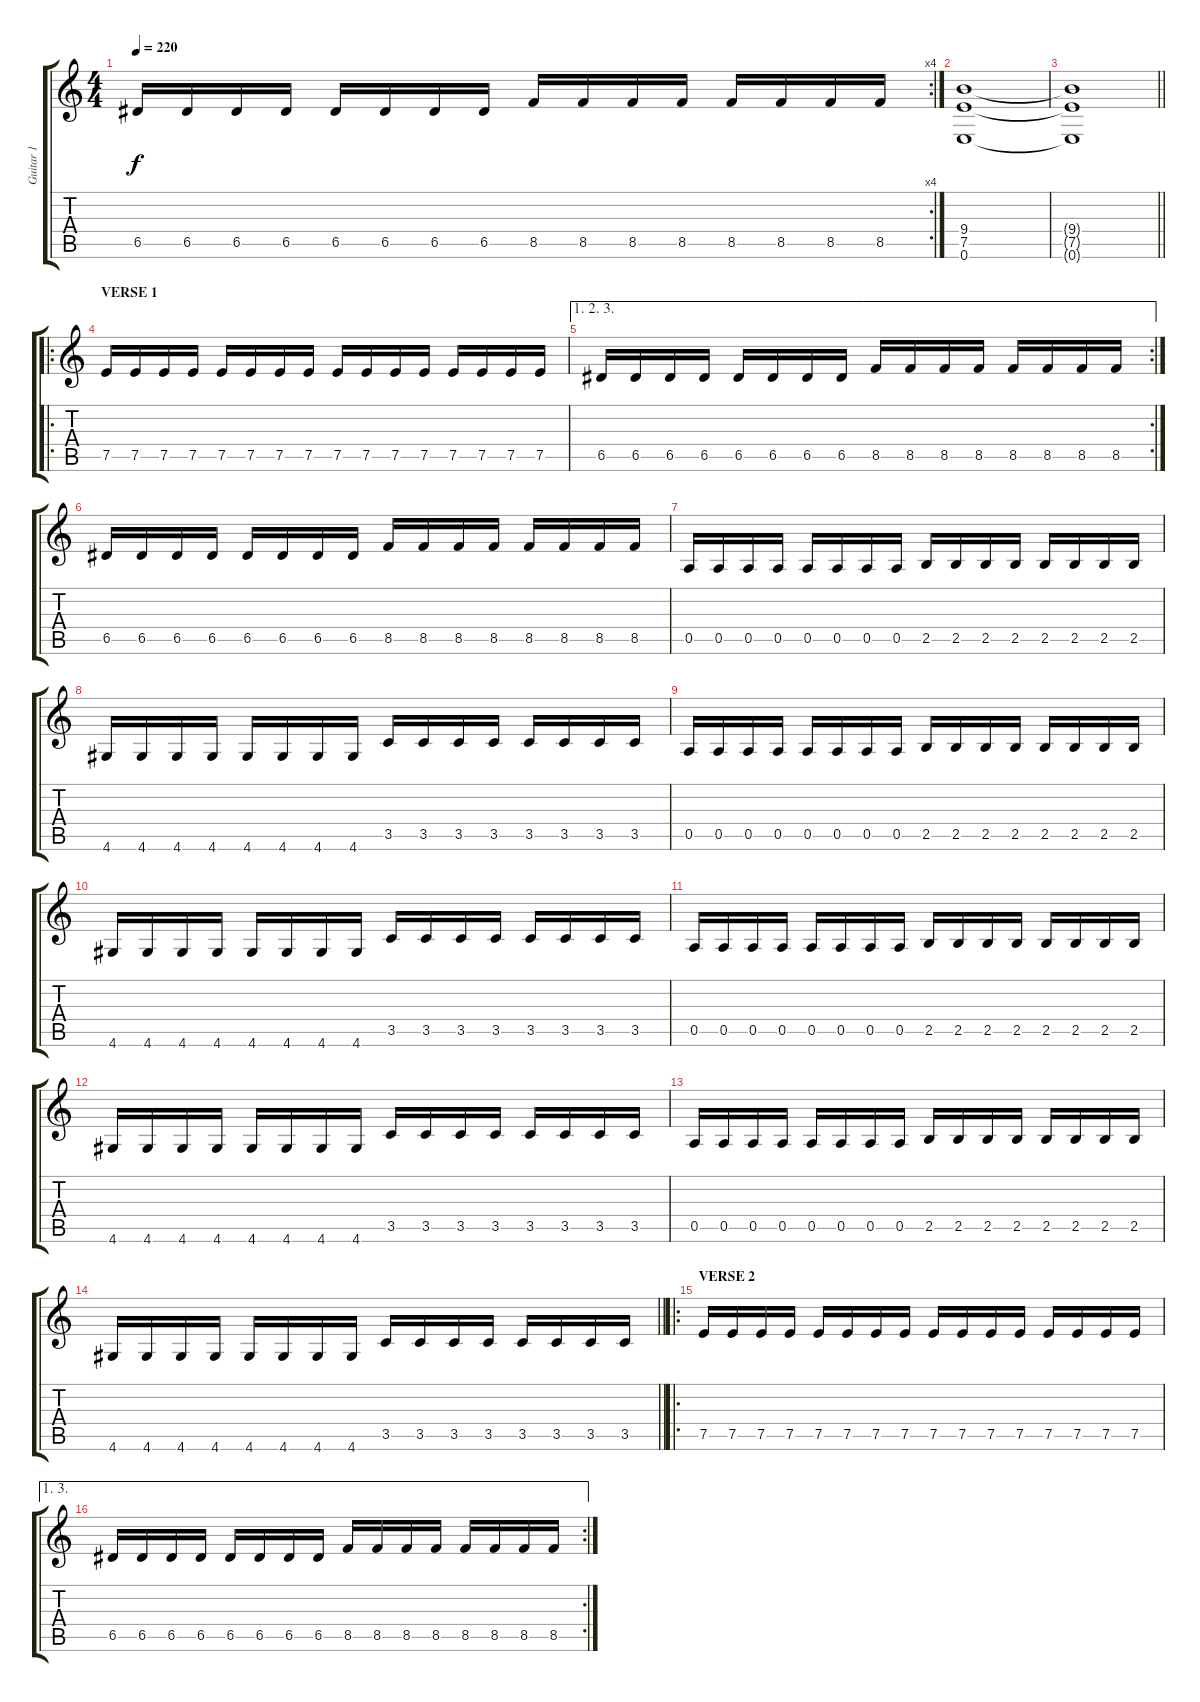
\track ("Guitar 1" "Guitar 1") {instrument distortionguitar}
\staff {score tabs}
\tuning (E4 B3 G3 D3 A2 E2) {hide}
\rc 4
\ts (4 4)
\tempo 220
\clef g2
\ks c
6.5.16{dy f} 6.5.16 6.5.16 6.5.16 6.5.16 6.5.16 6.5.16 6.5.16 8.5.16 8.5.16 8.5.16 8.5.16 8.5.16 8.5.16 8.5.16 8.5.16 |
(9.4 7.5 0.6).1 |
\barLineRight lightlight
(9.4{t} 7.5{t} 0.6{t}).1 |
\ro
\section ("" "VERSE 1")
7.5.16 7.5.16 7.5.16 7.5.16 7.5.16 7.5.16 7.5.16 7.5.16 7.5.16 7.5.16 7.5.16 7.5.16 7.5.16 7.5.16 7.5.16 7.5.16 |
\ae (1 2 3)
\rc 2
6.5.16 6.5.16 6.5.16 6.5.16 6.5.16 6.5.16 6.5.16 6.5.16 8.5.16 8.5.16 8.5.16 8.5.16 8.5.16 8.5.16 8.5.16 8.5.16 |
6.5.16 6.5.16 6.5.16 6.5.16 6.5.16 6.5.16 6.5.16 6.5.16 8.5.16 8.5.16 8.5.16 8.5.16 8.5.16 8.5.16 8.5.16 8.5.16 |
0.5.16 0.5.16 0.5.16 0.5.16 0.5.16 0.5.16 0.5.16 0.5.16 2.5.16 2.5.16 2.5.16 2.5.16 2.5.16 2.5.16 2.5.16 2.5.16 |
4.6.16 4.6.16 4.6.16 4.6.16 4.6.16 4.6.16 4.6.16 4.6.16 3.5.16 3.5.16 3.5.16 3.5.16 3.5.16 3.5.16 3.5.16 3.5.16 |
0.5.16 0.5.16 0.5.16 0.5.16 0.5.16 0.5.16 0.5.16 0.5.16 2.5.16 2.5.16 2.5.16 2.5.16 2.5.16 2.5.16 2.5.16 2.5.16 |
4.6.16 4.6.16 4.6.16 4.6.16 4.6.16 4.6.16 4.6.16 4.6.16 3.5.16 3.5.16 3.5.16 3.5.16 3.5.16 3.5.16 3.5.16 3.5.16 |
0.5.16 0.5.16 0.5.16 0.5.16 0.5.16 0.5.16 0.5.16 0.5.16 2.5.16 2.5.16 2.5.16 2.5.16 2.5.16 2.5.16 2.5.16 2.5.16 |
4.6.16 4.6.16 4.6.16 4.6.16 4.6.16 4.6.16 4.6.16 4.6.16 3.5.16 3.5.16 3.5.16 3.5.16 3.5.16 3.5.16 3.5.16 3.5.16 |
0.5.16 0.5.16 0.5.16 0.5.16 0.5.16 0.5.16 0.5.16 0.5.16 2.5.16 2.5.16 2.5.16 2.5.16 2.5.16 2.5.16 2.5.16 2.5.16 |
\barLineRight lightlight
4.6.16 4.6.16 4.6.16 4.6.16 4.6.16 4.6.16 4.6.16 4.6.16 3.5.16 3.5.16 3.5.16 3.5.16 3.5.16 3.5.16 3.5.16 3.5.16 |
\ro
\section ("" "VERSE 2")
7.5.16 7.5.16 7.5.16 7.5.16 7.5.16 7.5.16 7.5.16 7.5.16 7.5.16 7.5.16 7.5.16 7.5.16 7.5.16 7.5.16 7.5.16 7.5.16 |
\ae (1 3)
\rc 2
6.5.16 6.5.16 6.5.16 6.5.16 6.5.16 6.5.16 6.5.16 6.5.16 8.5.16 8.5.16 8.5.16 8.5.16 8.5.16 8.5.16 8.5.16 8.5.16
